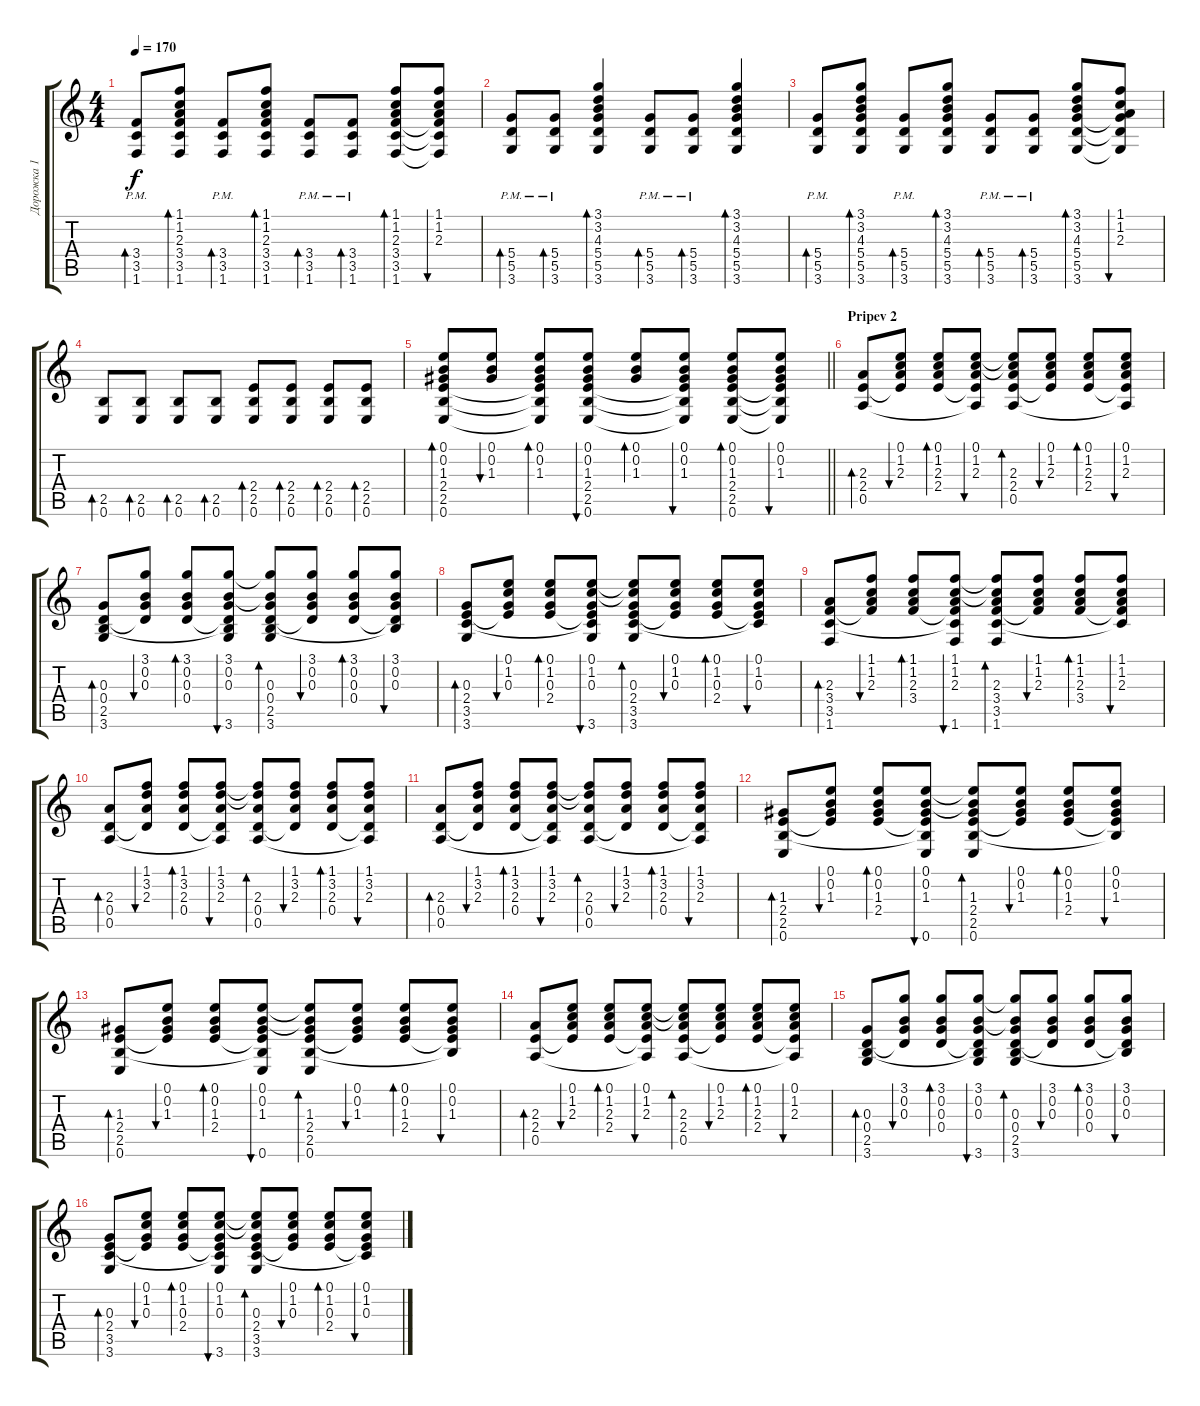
\track ("Дорожка 1" "Дорожка 1") {instrument acousticguitarsteel}
\staff {score tabs}
\tuning (E4 B3 G3 D3 A2 E2) {hide}
\ts (4 4)
\tempo 170
\clef g2
\ks c
(3.4{pm} 3.5{pm} 1.6{pm}).8{bd 60 dy f} (1.1 1.2 2.3 3.4 3.5 1.6).8{bd 60} (3.4{pm} 3.5{pm} 1.6{pm}).8{bd 60} (1.1 1.2 2.3 3.4 3.5 1.6).8{bd 60} (3.4{pm} 3.5{pm} 1.6{pm}).8{bd 60} (3.4{pm} 3.5{pm} 1.6{pm}).8{bd 60} (1.1 1.2 2.3 3.4 3.5 1.6).8{bd 60} (1.1 1.2 2.3 3.4{t} 3.5{t} 1.6{t}).8{bu 60} |
(5.4{pm} 5.5{pm} 3.6{pm}).8{bd 60} (5.4{pm} 5.5{pm} 3.6{pm}).8{bd 60} (3.1 3.2 4.3 5.4 5.5 3.6).4{bd 60} (5.4{pm} 5.5{pm} 3.6{pm}).8{bd 60} (5.4{pm} 5.5{pm} 3.6{pm}).8{bd 60} (3.1 3.2 4.3 5.4 5.5 3.6).4{bd 60} |
(5.4{pm} 5.5{pm} 3.6{pm}).8{bd 60} (3.1 3.2 4.3 5.4 5.5 3.6).8{bd 60} (5.4{pm} 5.5{pm} 3.6{pm}).8{bd 60} (3.1 3.2 4.3 5.4 5.5 3.6).8{bd 60} (5.4{pm} 5.5{pm} 3.6{pm}).8{bd 60} (5.4{pm} 5.5{pm} 3.6{pm}).8{bd 60} (3.1 3.2 4.3 5.4 5.5 3.6).8{bd 60} (1.1 1.2 2.3 5.4{t} 5.5{t} 3.6{t}).8{bu 60} |
(2.5 0.6).8{bd 60} (2.5 0.6).8{bd 60} (2.5 0.6).8{bd 60} (2.5 0.6).8{bd 60} (2.4 2.5 0.6).8{bd 60} (2.4 2.5 0.6).8{bd 60} (2.4 2.5 0.6).8{bd 60} (2.4 2.5 0.6).8{bd 60} |
\barLineRight lightlight
(0.1 0.2 1.3 2.4 2.5 0.6).8{bd 60} (0.1 0.2 1.3).8{bu 60} (0.1 0.2 1.3 2.4{t} 2.5{t} 0.6{t}).8{bd 60} (0.1 0.2 1.3 2.4 2.5 0.6).8{bu 60} (0.1 0.2 1.3).8{bd 60} (0.1 0.2 1.3 2.4{t} 2.5{t} 0.6{t}).8{bu 60} (0.1 0.2 1.3 2.4 2.5 0.6).8{bd 60} (0.1 0.2 1.3 2.4{t} 2.5{t} 0.6{t}).8{bu 60} |
\section ("" "Pripev 2")
(2.3 2.4 0.5).8{bd 60} (0.1 1.2 2.3 2.4{t}).8{bu 60} (0.1 1.2 2.3 2.4).8{bd 60} (0.1 1.2 2.3 2.4{t} 0.5{t}).8{bu 60} (0.1{t} 1.2{t} 2.3 2.4 0.5).8{bd 60} (0.1 1.2 2.3 2.4{t}).8{bu 60} (0.1 1.2 2.3 2.4).8{bd 60} (0.1 1.2 2.3 2.4{t} 0.5{t}).8{bu 60} |
(0.3 0.4 2.5 3.6).8{bd 60} (3.1 0.2 0.3 0.4{t}).8{bu 60} (3.1 0.2 0.3 0.4).8{bd 60} (3.1 0.2 0.3 0.4{t} 2.5{t} 3.6).8{bu 60} (3.1{t} 0.2{t} 0.3 0.4 2.5 3.6).8{bd 60} (3.1 0.2 0.3 0.4{t}).8{bu 60} (3.1 0.2 0.3 0.4).8{bd 60} (3.1 0.2 0.3 0.4{t} 2.5{t}).8{bu 60} |
(0.3 2.4 3.5 3.6).8{bd 60} (0.1 1.2 0.3 2.4{t}).8{bu 60} (0.1 1.2 0.3 2.4).8{bd 60} (0.1 1.2 0.3 2.4{t} 3.5{t} 3.6).8{bu 60} (0.1{t} 1.2{t} 0.3 2.4 3.5 3.6).8{bd 60} (0.1 1.2 0.3 2.4{t}).8{bu 60} (0.1 1.2 0.3 2.4).8{bd 60} (0.1 1.2 0.3 2.4{t} 3.5{t}).8{bu 60} |
(2.3 3.4 3.5 1.6).8{bd 60} (1.1 1.2 2.3 3.4{t}).8{bu 60} (1.1 1.2 2.3 3.4).8{bd 60} (1.1 1.2 2.3 3.4{t} 3.5{t} 1.6).8{bu 60} (1.1{t} 1.2{t} 2.3 3.4 3.5 1.6).8{bd 60} (1.1 1.2 2.3 3.4{t}).8{bu 60} (1.1 1.2 2.3 3.4).8{bd 60} (1.1 1.2 2.3 3.4{t} 3.5{t}).8{bu 60} |
(2.3 0.4 0.5).8{bd 60} (1.1 3.2 2.3 0.4{t}).8{bu 60} (1.1 3.2 2.3 0.4).8{bd 60} (1.1 3.2 2.3 0.4{t} 0.5{t}).8{bu 60} (1.1{t} 3.2{t} 2.3 0.4 0.5).8{bd 60} (1.1 3.2 2.3 0.4{t}).8{bu 60} (1.1 3.2 2.3 0.4).8{bd 60} (1.1 3.2 2.3 0.4{t} 0.5{t}).8{bu 60} |
(2.3 0.4 0.5).8{bd 60} (1.1 3.2 2.3 0.4{t}).8{bu 60} (1.1 3.2 2.3 0.4).8{bd 60} (1.1 3.2 2.3 0.4{t} 0.5{t}).8{bu 60} (1.1{t} 3.2{t} 2.3 0.4 0.5).8{bd 60} (1.1 3.2 2.3 0.4{t}).8{bu 60} (1.1 3.2 2.3 0.4).8{bd 60} (1.1 3.2 2.3 0.4{t} 0.5{t}).8{bu 60} |
(1.3 2.4 2.5 0.6).8{bd 60} (0.1 0.2 1.3 2.4{t}).8{bu 60} (0.1 0.2 1.3 2.4).8{bd 60} (0.1 0.2 1.3 2.4{t} 2.5{t} 0.6).8{bu 60} (0.1{t} 0.2{t} 1.3 2.4 2.5 0.6).8{bd 60} (0.1 0.2 1.3 2.4{t}).8{bu 60} (0.1 0.2 1.3 2.4).8{bd 60} (0.1 0.2 1.3 2.4{t} 2.5{t}).8{bu 60} |
(1.3 2.4 2.5 0.6).8{bd 60} (0.1 0.2 1.3 2.4{t}).8{bu 60} (0.1 0.2 1.3 2.4).8{bd 60} (0.1 0.2 1.3 2.4{t} 2.5{t} 0.6).8{bu 60} (0.1{t} 0.2{t} 1.3 2.4 2.5 0.6).8{bd 60} (0.1 0.2 1.3 2.4{t}).8{bu 60} (0.1 0.2 1.3 2.4).8{bd 60} (0.1 0.2 1.3 2.4{t} 2.5{t}).8{bu 60} |
(2.3 2.4 0.5).8{bd 60} (0.1 1.2 2.3 2.4{t}).8{bu 60} (0.1 1.2 2.3 2.4).8{bd 60} (0.1 1.2 2.3 2.4{t} 0.5{t}).8{bu 60} (0.1{t} 1.2{t} 2.3 2.4 0.5).8{bd 60} (0.1 1.2 2.3 2.4{t}).8{bu 60} (0.1 1.2 2.3 2.4).8{bd 60} (0.1 1.2 2.3 2.4{t} 0.5{t}).8{bu 60} |
(0.3 0.4 2.5 3.6).8{bd 60} (3.1 0.2 0.3 0.4{t}).8{bu 60} (3.1 0.2 0.3 0.4).8{bd 60} (3.1 0.2 0.3 0.4{t} 2.5{t} 3.6).8{bu 60} (3.1{t} 0.2{t} 0.3 0.4 2.5 3.6).8{bd 60} (3.1 0.2 0.3 0.4{t}).8{bu 60} (3.1 0.2 0.3 0.4).8{bd 60} (3.1 0.2 0.3 0.4{t} 2.5{t}).8{bu 60} |
(0.3 2.4 3.5 3.6).8{bd 60} (0.1 1.2 0.3 2.4{t}).8{bu 60} (0.1 1.2 0.3 2.4).8{bd 60} (0.1 1.2 0.3 2.4{t} 3.5{t} 3.6).8{bu 60} (0.1{t} 1.2{t} 0.3 2.4 3.5 3.6).8{bd 60} (0.1 1.2 0.3 2.4{t}).8{bu 60} (0.1 1.2 0.3 2.4).8{bd 60} (0.1 1.2 0.3 2.4{t} 3.5{t}).8{bu 60}
